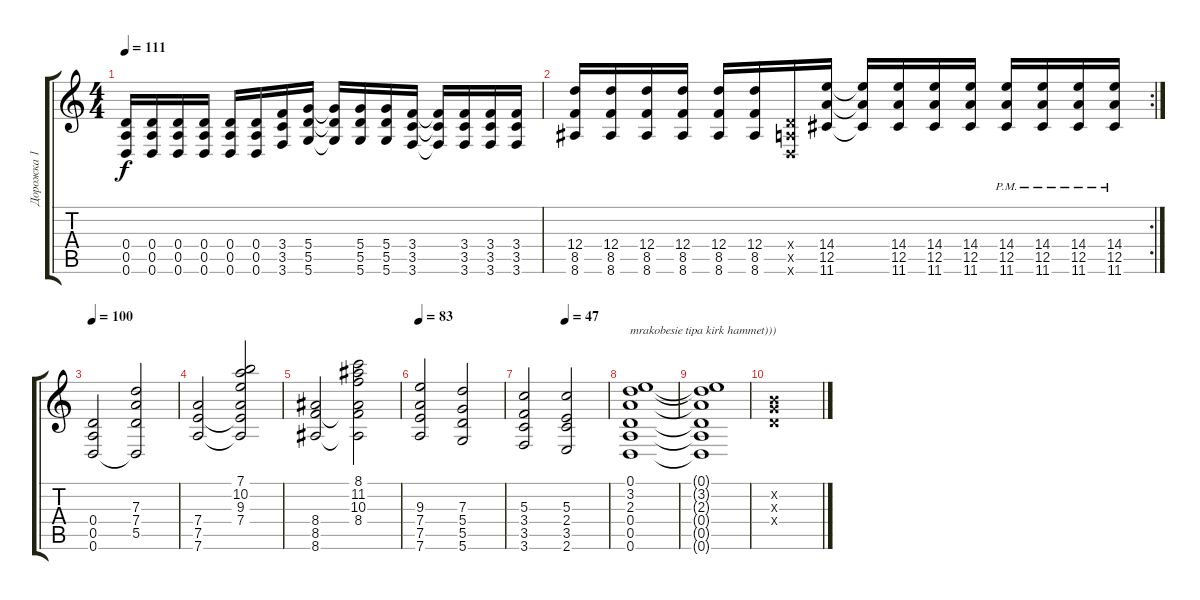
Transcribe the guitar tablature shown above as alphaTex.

\track ("Дорожка 1" "Дорожка 1") {instrument overdrivenguitar}
\staff {score tabs}
\tuning (E4 B3 G3 D3 A2 D2) {hide}
\ts (4 4)
\tempo 111
\clef g2
\ks c
(0.4 0.5 0.6).16{dy f} (0.4 0.5 0.6).16 (0.4 0.5 0.6).16 (0.4 0.5 0.6).16 (0.4 0.5 0.6).16 (0.4 0.5 0.6).16 (3.4 3.5 3.6).16 (5.4 5.5 5.6).16 (5.4{t} 5.5{t} 5.6{t}).16 (5.4 5.5 5.6).16 (5.4 5.5 5.6).16 (3.4 3.5 3.6).16 (3.4{t} 3.5{t} 3.6{t}).16 (3.4 3.5 3.6).16 (3.4 3.5 3.6).16 (3.4 3.5 3.6).16 |
\rc 2
(12.4 8.5 8.6).16 (12.4 8.5 8.6).16 (12.4 8.5 8.6).16 (12.4 8.5 8.6).16 (12.4 8.5 8.6).16 (12.4 8.5 8.6).16 (0.4{x} 0.5{x} 0.6{x}).16 (14.4 12.5 11.6).16 (14.4{t} 12.5{t} 11.6{t}).16 (14.4 12.5 11.6).16 (14.4 12.5 11.6).16 (14.4 12.5 11.6).16 (14.4{pm} 12.5{pm} 11.6{pm}).16 (14.4{pm} 12.5{pm} 11.6{pm}).16 (14.4{pm} 12.5{pm} 11.6{pm}).16 (14.4 12.5{pm} 11.6{pm}).16 |
\tempo 100
(0.4 0.5 0.6).2 (7.3 7.4 5.5 0.6{t}).2 |
(7.4 7.5 7.6).2 (7.1 10.2 9.3 7.4 7.5{t} 7.6{t}).2 |
(8.4 8.5 8.6).2 (8.1 11.2 10.3 8.4 8.5{t} 8.6{t}).2 |
\tempo 83
(9.3 7.4 7.5 7.6).2 (7.3 5.4 5.5 5.6).2 |
\tempo (47 0.5)
(5.3 3.4 3.5 3.6).2 (5.3 2.4 3.5 2.6).2 |
(0.1 3.2 2.3 0.4 0.5 0.6).1{txt "mrakobesie tipa kirk hammet)))"} |
(0.1{t} 3.2{t} 2.3{t} 0.4{t} 0.5{t} 0.6{t}).1 |
(0.2{x} 0.3{x} 0.4{x}).1
